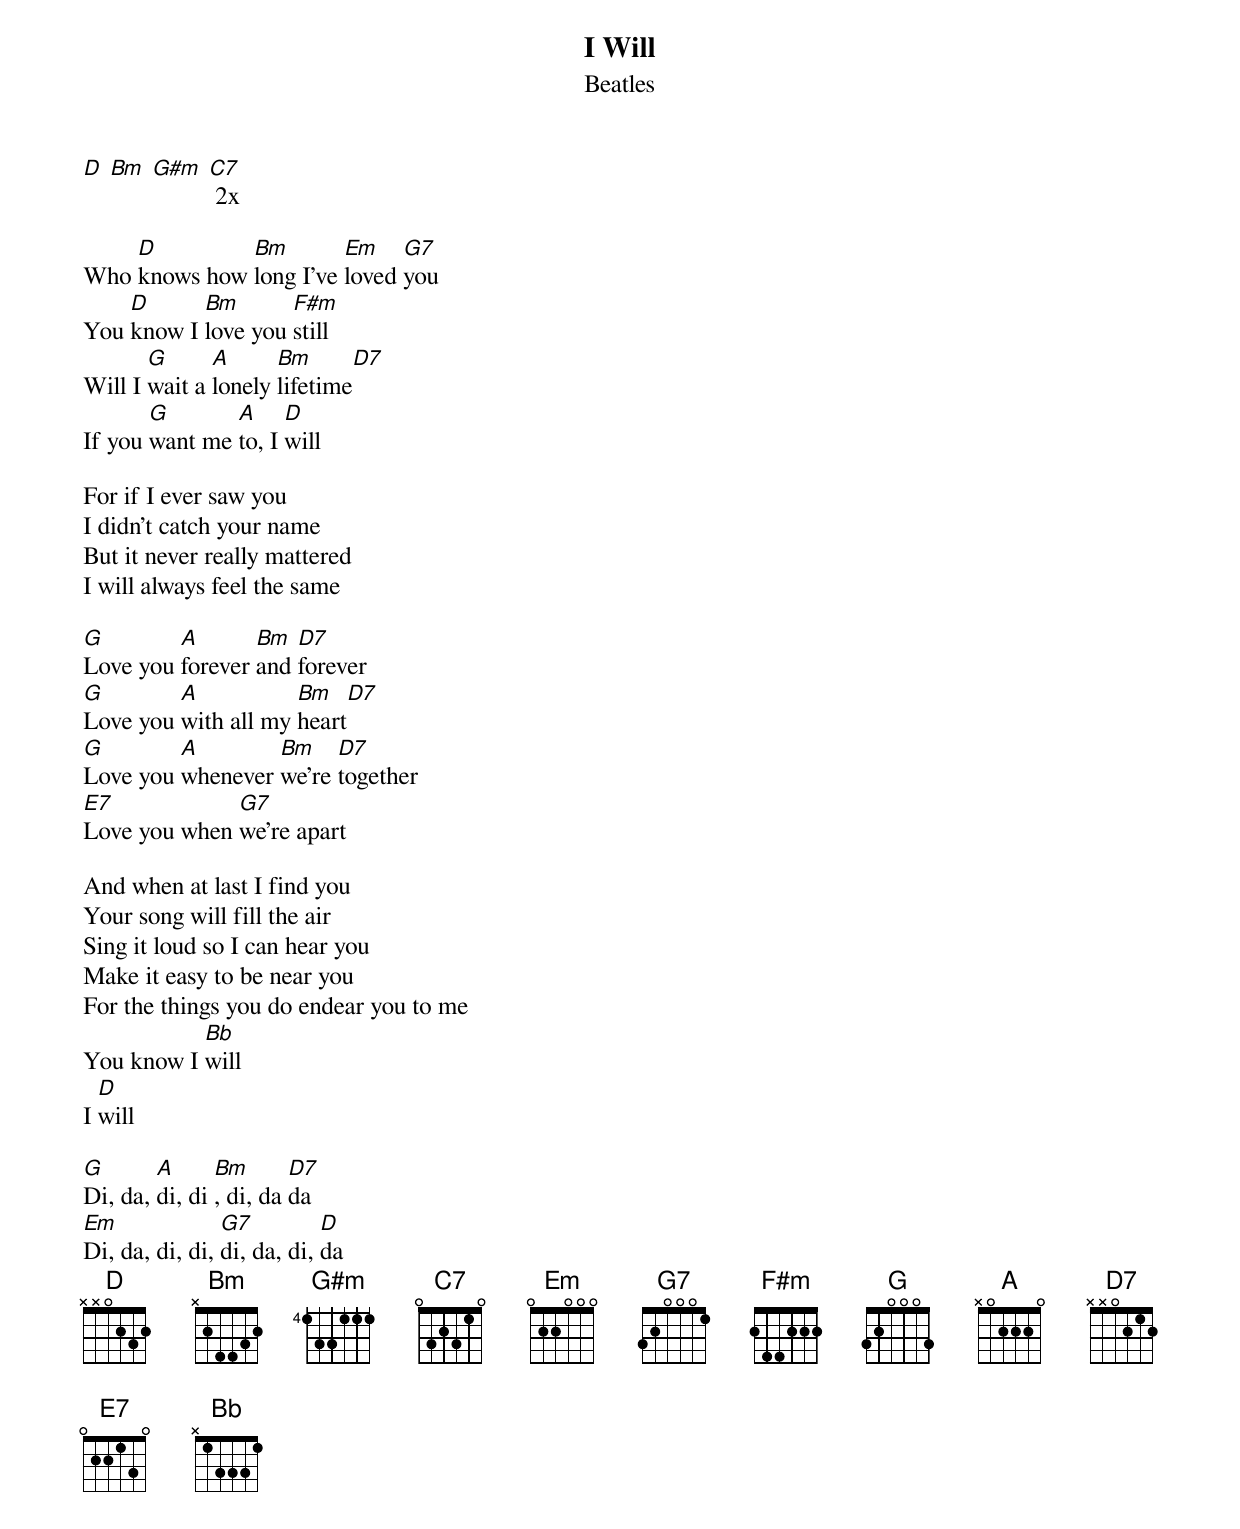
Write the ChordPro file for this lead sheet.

{title:I Will}
{subtitle:Beatles}
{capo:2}
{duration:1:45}
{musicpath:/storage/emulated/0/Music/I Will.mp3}
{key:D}

[D] [Bm] [G#m] [C7] 2x

Who [D]knows how [Bm]long I've [Em]loved [G7]you
You [D]know I [Bm]love you [F#m]still
Will I [G]wait a [A]lonely [Bm]lifetime[D7]
If you [G]want me [A]to, I [D]will

For if I ever saw you
I didn't catch your name
But it never really mattered
I will always feel the same

[G]Love you [A]forever [Bm]and [D7]forever
[G]Love you [A]with all my [Bm]heart[D7]
[G]Love you [A]whenever [Bm]we're [D7]together
[E7]Love you when [G7]we're apart

And when at last I find you
Your song will fill the air
Sing it loud so I can hear you
Make it easy to be near you
For the things you do endear you to me
You know I [Bb]will
I [D]will

[G]Di, da, [A]di, di [Bm], di, da [D7]da
[Em]Di, da, di, di, [G7]di, da, di, [D]da
